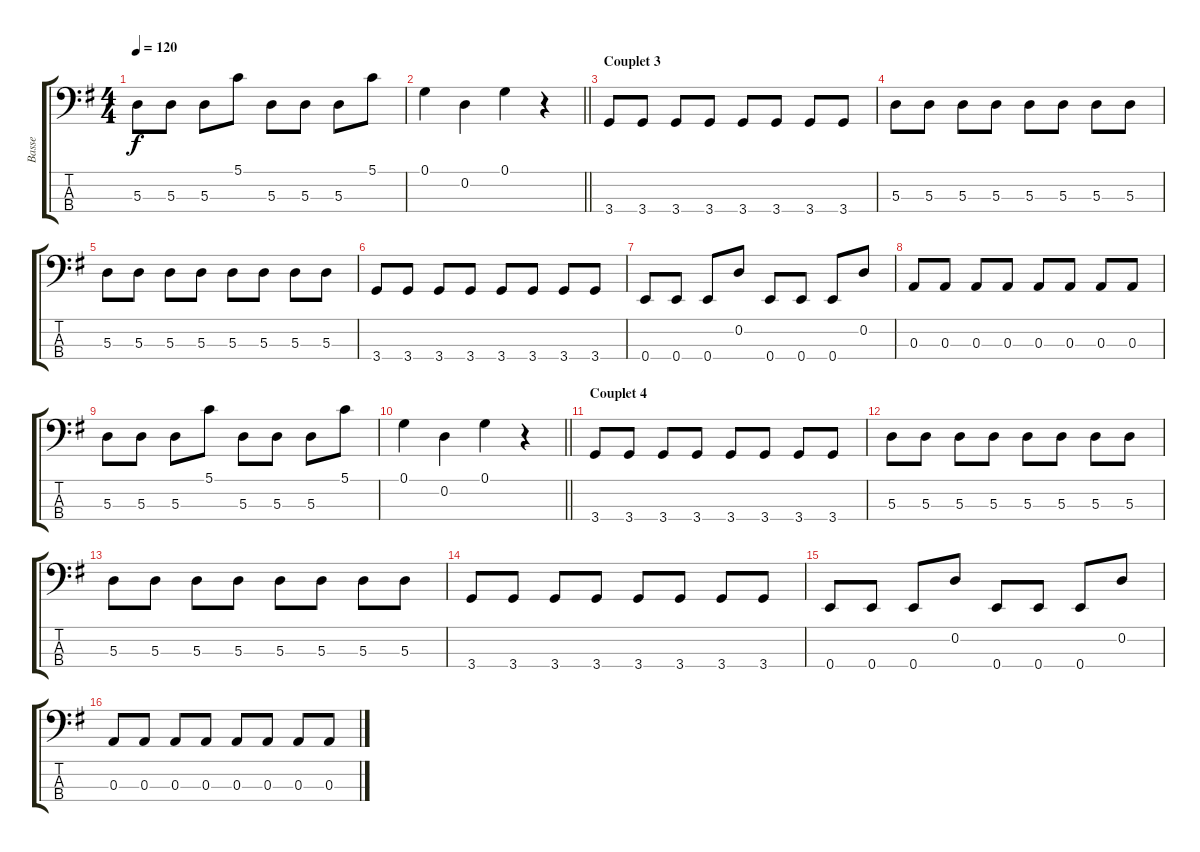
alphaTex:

\track ("Basse" "Basse") {instrument acousticbass}
\staff {score tabs}
\tuning (G2 D2 A1 E1) {hide}
\ts (4 4)
\tempo 120
\clef f4
\ks g
5.3.8{dy f} 5.3.8 5.3.8 5.1.8 5.3.8 5.3.8 5.3.8 5.1.8 |
\barLineRight lightlight
0.1.4 0.2.4 0.1.4 r.4 |
\section ("" "Couplet 3")
3.4.8 3.4.8 3.4.8 3.4.8 3.4.8 3.4.8 3.4.8 3.4.8 |
5.3.8 5.3.8 5.3.8 5.3.8 5.3.8 5.3.8 5.3.8 5.3.8 |
5.3.8 5.3.8 5.3.8 5.3.8 5.3.8 5.3.8 5.3.8 5.3.8 |
3.4.8 3.4.8 3.4.8 3.4.8 3.4.8 3.4.8 3.4.8 3.4.8 |
0.4.8 0.4.8 0.4.8 0.2.8 0.4.8 0.4.8 0.4.8 0.2.8 |
0.3.8 0.3.8 0.3.8 0.3.8 0.3.8 0.3.8 0.3.8 0.3.8 |
5.3.8 5.3.8 5.3.8 5.1.8 5.3.8 5.3.8 5.3.8 5.1.8 |
\barLineRight lightlight
0.1.4 0.2.4 0.1.4 r.4 |
\section ("" "Couplet 4")
3.4.8 3.4.8 3.4.8 3.4.8 3.4.8 3.4.8 3.4.8 3.4.8 |
5.3.8 5.3.8 5.3.8 5.3.8 5.3.8 5.3.8 5.3.8 5.3.8 |
5.3.8 5.3.8 5.3.8 5.3.8 5.3.8 5.3.8 5.3.8 5.3.8 |
3.4.8 3.4.8 3.4.8 3.4.8 3.4.8 3.4.8 3.4.8 3.4.8 |
0.4.8 0.4.8 0.4.8 0.2.8 0.4.8 0.4.8 0.4.8 0.2.8 |
0.3.8 0.3.8 0.3.8 0.3.8 0.3.8 0.3.8 0.3.8 0.3.8
